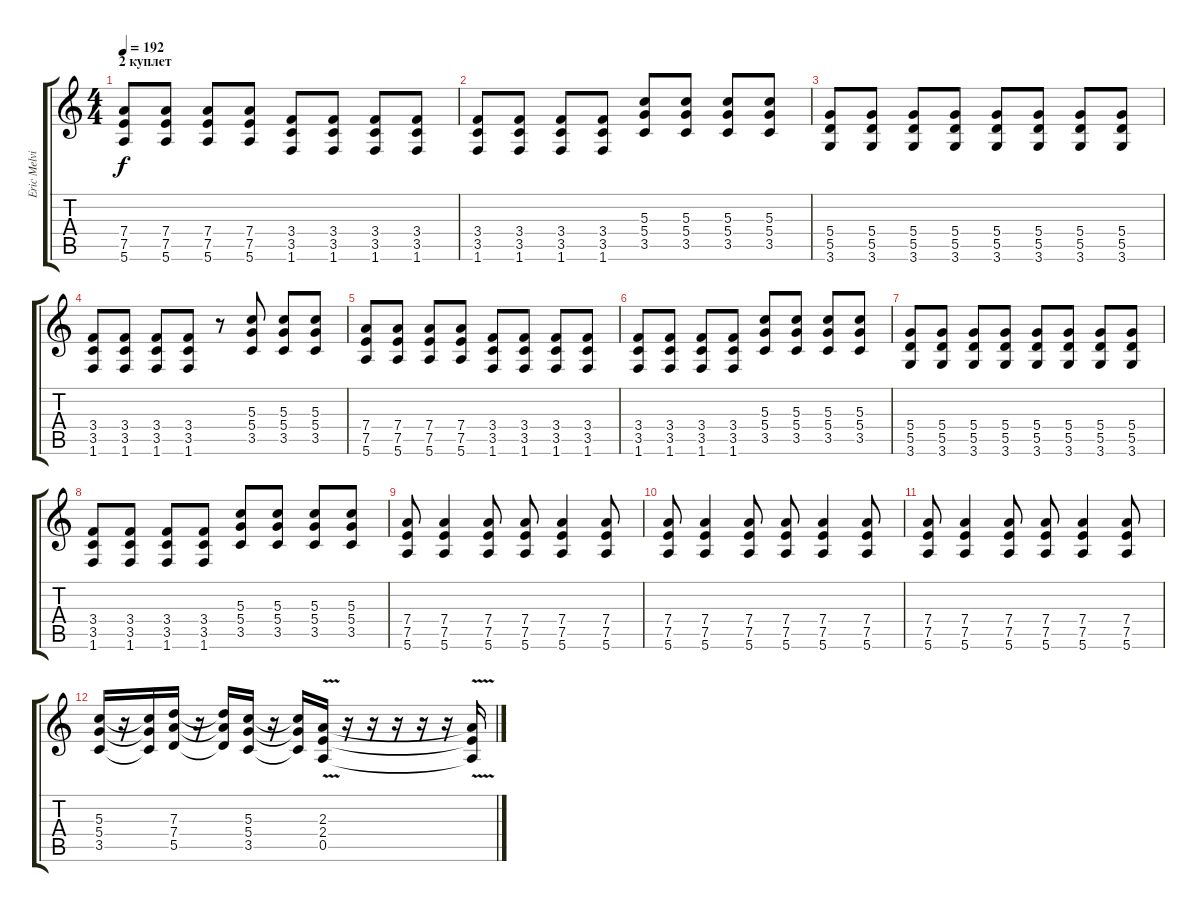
\track ("Eric Melvin" "Eric Melvi") {instrument distortionguitar}
\staff {score tabs}
\tuning (E4 B3 G3 D3 A2 E2) {hide}
\ts (4 4)
\section ("" "2 куплет")
\tempo 192
\clef g2
\ks c
(7.4 7.5 5.6).8{dy f} (7.4 7.5 5.6).8 (7.4 7.5 5.6).8 (7.4 7.5 5.6).8 (3.4 3.5 1.6).8 (3.4 3.5 1.6).8 (3.4 3.5 1.6).8 (3.4 3.5 1.6).8 |
(3.4 3.5 1.6).8 (3.4 3.5 1.6).8 (3.4 3.5 1.6).8 (3.4 3.5 1.6).8 (5.3 5.4 3.5).8 (5.3 5.4 3.5).8 (5.3 5.4 3.5).8 (5.3 5.4 3.5).8 |
(5.4 5.5 3.6).8 (5.4 5.5 3.6).8 (5.4 5.5 3.6).8 (5.4 5.5 3.6).8 (5.4 5.5 3.6).8 (5.4 5.5 3.6).8 (5.4 5.5 3.6).8 (5.4 5.5 3.6).8 |
(3.4 3.5 1.6).8 (3.4 3.5 1.6).8 (3.4 3.5 1.6).8 (3.4 3.5 1.6).8 r.8 (5.3 5.4 3.5).8 (5.3 5.4 3.5).8 (5.3 5.4 3.5).8 |
(7.4 7.5 5.6).8 (7.4 7.5 5.6).8 (7.4 7.5 5.6).8 (7.4 7.5 5.6).8 (3.4 3.5 1.6).8 (3.4 3.5 1.6).8 (3.4 3.5 1.6).8 (3.4 3.5 1.6).8 |
(3.4 3.5 1.6).8 (3.4 3.5 1.6).8 (3.4 3.5 1.6).8 (3.4 3.5 1.6).8 (5.3 5.4 3.5).8 (5.3 5.4 3.5).8 (5.3 5.4 3.5).8 (5.3 5.4 3.5).8 |
(5.4 5.5 3.6).8 (5.4 5.5 3.6).8 (5.4 5.5 3.6).8 (5.4 5.5 3.6).8 (5.4 5.5 3.6).8 (5.4 5.5 3.6).8 (5.4 5.5 3.6).8 (5.4 5.5 3.6).8 |
(3.4 3.5 1.6).8 (3.4 3.5 1.6).8 (3.4 3.5 1.6).8 (3.4 3.5 1.6).8 (5.3 5.4 3.5).8 (5.3 5.4 3.5).8 (5.3 5.4 3.5).8 (5.3 5.4 3.5).8 |
(7.4 7.5 5.6).8 (7.4 7.5 5.6).4 (7.4 7.5 5.6).8 (7.4 7.5 5.6).8 (7.4 7.5 5.6).4 (7.4 7.5 5.6).8 |
(7.4 7.5 5.6).8 (7.4 7.5 5.6).4 (7.4 7.5 5.6).8 (7.4 7.5 5.6).8 (7.4 7.5 5.6).4 (7.4 7.5 5.6).8 |
(7.4 7.5 5.6).8 (7.4 7.5 5.6).4 (7.4 7.5 5.6).8 (7.4 7.5 5.6).8 (7.4 7.5 5.6).4 (7.4 7.5 5.6).8 |
(5.3 5.4 3.5).16 r.16 (5.3{t} 5.4{t} 3.5{t}).16 (7.3 7.4 5.5).16 r.16 (7.3{t} 7.4{t} 5.5{t}).16 (5.3 5.4 3.5).16 r.16 (5.3{t} 5.4{t} 3.5{t}).16 (2.3{v} 2.4{v} 0.5{v}).16 r.16 r.16 r.16 r.16 r.16 (2.3{t} 2.4{t} 0.5{t}).16
